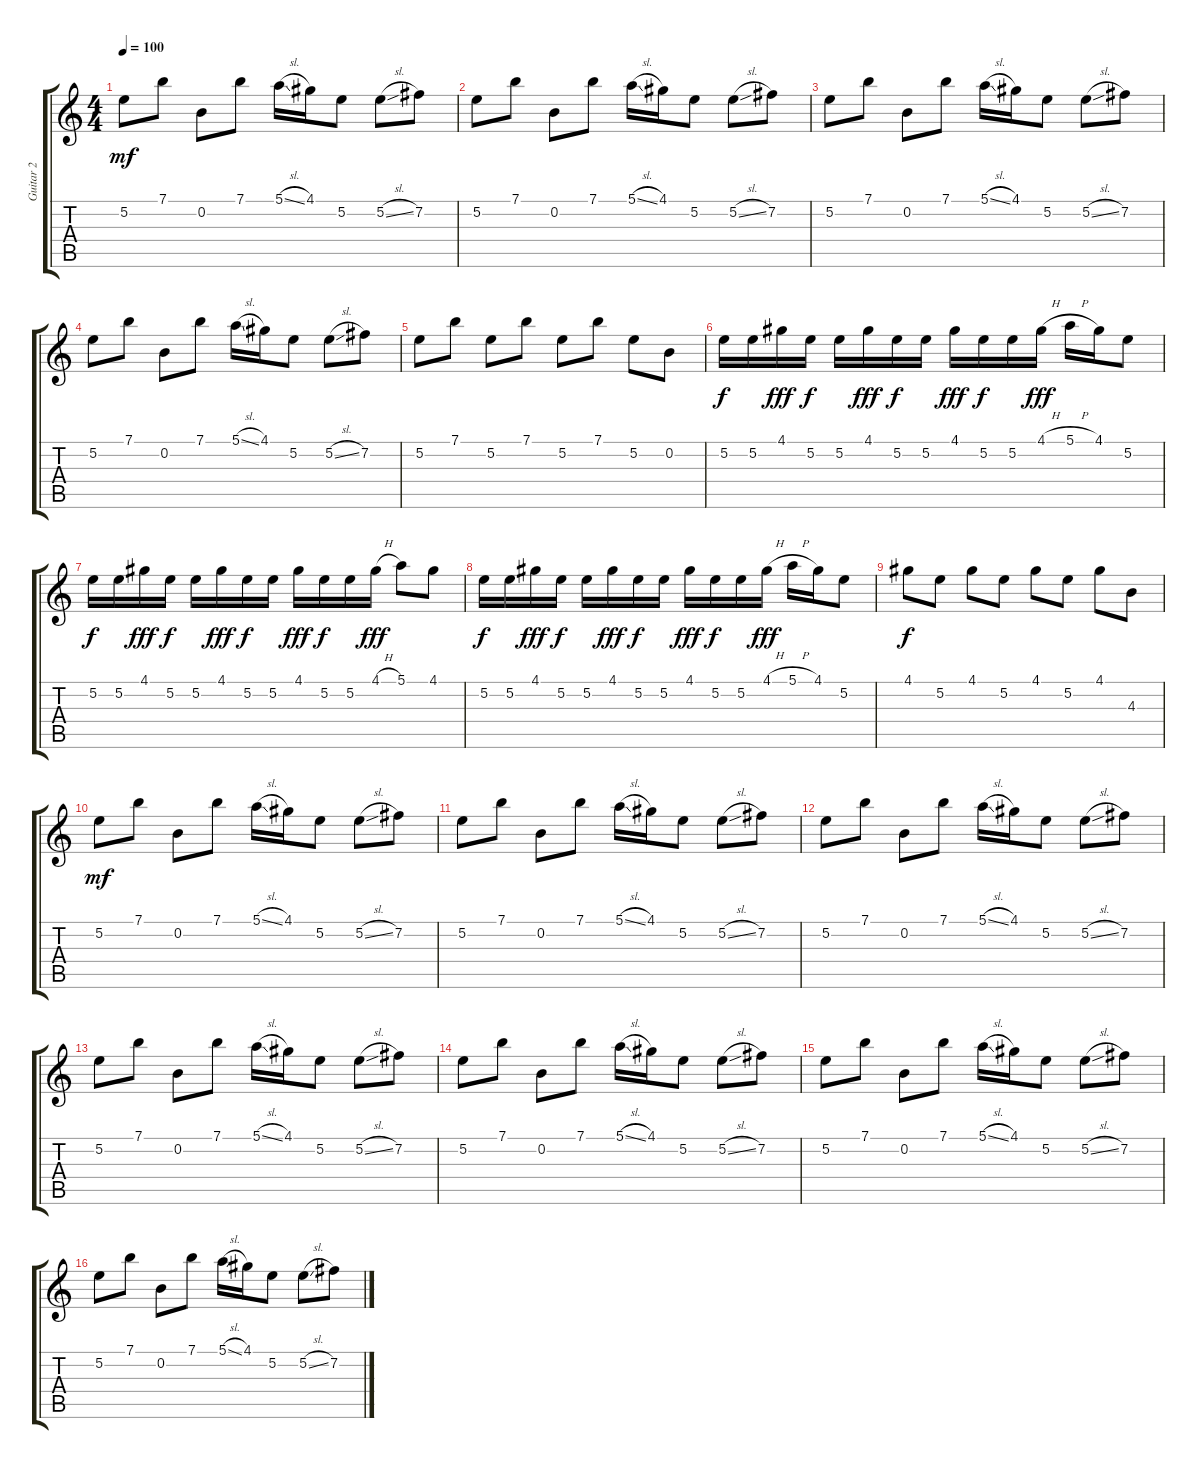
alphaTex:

\track ("Guitar 2" "Guitar 2") {instrument distortionguitar}
\staff {score tabs}
\tuning (E4 B3 G3 D3 A2 E2) {hide}
\ts (4 4)
\tempo 100
\clef g2
\ks c
5.2.8{dy mf} 7.1.8 0.2.8 7.1.8 5.1{sl}.16 4.1.16 5.2.8 5.2{sl}.8 7.2.8 |
5.2.8 7.1.8 0.2.8 7.1.8 5.1{sl}.16 4.1.16 5.2.8 5.2{sl}.8 7.2.8 |
5.2.8 7.1.8 0.2.8 7.1.8 5.1{sl}.16 4.1.16 5.2.8 5.2{sl}.8 7.2.8 |
5.2.8 7.1.8 0.2.8 7.1.8 5.1{sl}.16 4.1.16 5.2.8 5.2{sl}.8 7.2.8 |
5.2.8 7.1.8 5.2.8 7.1.8 5.2.8 7.1.8 5.2.8 0.2.8 |
5.2.16{dy f instrument overdrivenguitar} 5.2.16 4.1.16{dy fff} 5.2.16{dy f} 5.2.16 4.1.16{dy fff} 5.2.16{dy f} 5.2.16 4.1.16{dy fff} 5.2.16{dy f} 5.2.16 4.1{h}.16{dy fff} 5.1{h}.16 4.1.16 5.2.8 |
5.2.16{dy f} 5.2.16 4.1.16{dy fff} 5.2.16{dy f} 5.2.16 4.1.16{dy fff} 5.2.16{dy f} 5.2.16 4.1.16{dy fff} 5.2.16{dy f} 5.2.16 4.1{h}.16{dy fff} 5.1.8 4.1.8 |
5.2.16{dy f} 5.2.16 4.1.16{dy fff} 5.2.16{dy f} 5.2.16 4.1.16{dy fff} 5.2.16{dy f} 5.2.16 4.1.16{dy fff} 5.2.16{dy f} 5.2.16 4.1{h}.16{dy fff} 5.1{h}.16 4.1.16 5.2.8 |
4.1.8{dy f} 5.2.8 4.1.8 5.2.8 4.1.8 5.2.8 4.1.8 4.3.8 |
5.2.8{dy mf instrument electricguitarclean} 7.1.8 0.2.8 7.1.8 5.1{sl}.16 4.1.16 5.2.8 5.2{sl}.8 7.2.8 |
5.2.8 7.1.8 0.2.8 7.1.8 5.1{sl}.16 4.1.16 5.2.8 5.2{sl}.8 7.2.8 |
5.2.8{instrument electricguitarclean} 7.1.8 0.2.8 7.1.8 5.1{sl}.16 4.1.16 5.2.8 5.2{sl}.8 7.2.8 |
5.2.8{instrument electricguitarclean} 7.1.8 0.2.8 7.1.8 5.1{sl}.16 4.1.16 5.2.8 5.2{sl}.8 7.2.8 |
5.2.8{instrument electricguitarclean} 7.1.8 0.2.8 7.1.8 5.1{sl}.16 4.1.16 5.2.8 5.2{sl}.8 7.2.8 |
5.2.8{instrument electricguitarclean} 7.1.8 0.2.8 7.1.8 5.1{sl}.16 4.1.16 5.2.8 5.2{sl}.8 7.2.8 |
5.2.8{instrument electricguitarclean} 7.1.8 0.2.8 7.1.8 5.1{sl}.16 4.1.16 5.2.8 5.2{sl}.8 7.2.8
